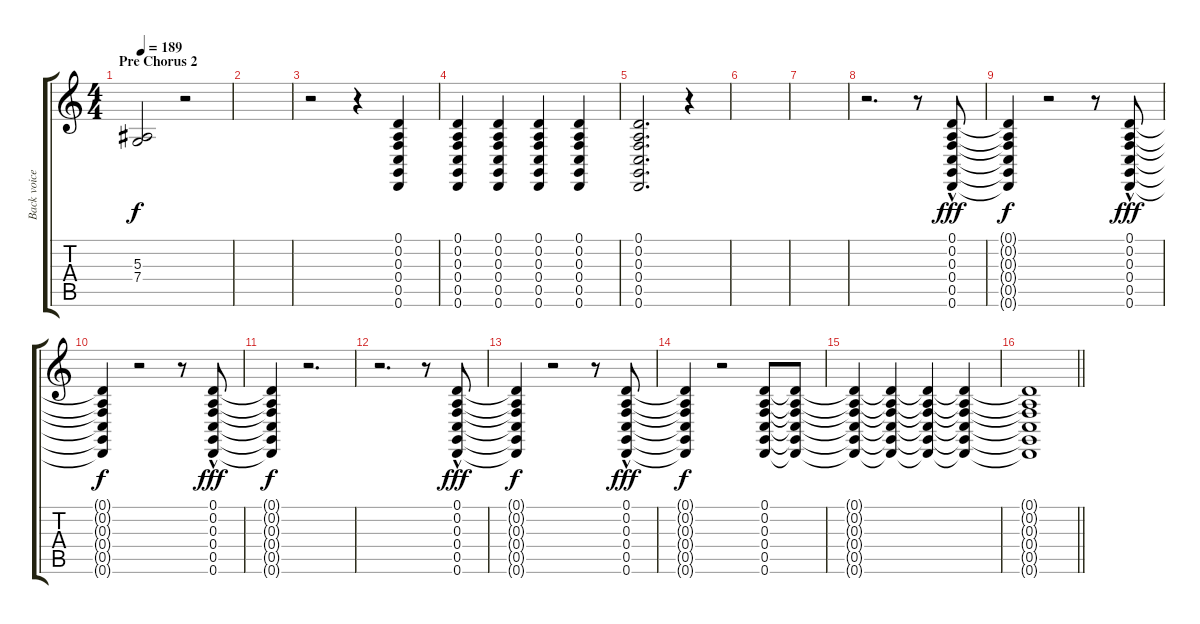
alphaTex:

\track ("Back voice" "Back voice") {instrument oboe}
\staff {score tabs}
\tuning (D4 A3 F3 C3 G2 D2) {hide}
\ts (4 4)
\section ("" "Pre Chorus 2")
\tempo 189
\clef g2
\ks c
(5.3 7.4).2{dy f} r.2 |
|
r.2{volume 16 instrument applause} r.4 (0.1 0.2 0.3 0.4 0.5 0.6).4 |
(0.1 0.2 0.3 0.4 0.5 0.6).4 (0.1 0.2 0.3 0.4 0.5 0.6).4 (0.1 0.2 0.3 0.4 0.5 0.6).4 (0.1 0.2 0.3 0.4 0.5 0.6).4 |
(0.1 0.2 0.3 0.4 0.5 0.6).2{d} r.4 |
|
|
r.2{d} r.8 (0.1{hac} 0.2{hac} 0.3{hac} 0.4{hac} 0.5{hac} 0.6{hac}).8{dy fff volume 16 instrument applause} |
(0.1{t} 0.2{t} 0.3{t} 0.4{t} 0.5{t} 0.6{t}).4{dy f} r.2 r.8 (0.1{hac} 0.2{hac} 0.3{hac} 0.4{hac} 0.5{hac} 0.6{hac}).8{dy fff volume 16 instrument applause} |
(0.1{t} 0.2{t} 0.3{t} 0.4{t} 0.5{t} 0.6{t}).4{dy f} r.2 r.8 (0.1{hac} 0.2{hac} 0.3{hac} 0.4{hac} 0.5{hac} 0.6{hac}).8{dy fff volume 16 instrument applause} |
(0.1{t} 0.2{t} 0.3{t} 0.4{t} 0.5{t} 0.6{t}).4{dy f} r.2{d} |
r.2{d} r.8 (0.1{hac} 0.2{hac} 0.3{hac} 0.4{hac} 0.5{hac} 0.6{hac}).8{dy fff volume 16 instrument applause} |
(0.1{t} 0.2{t} 0.3{t} 0.4{t} 0.5{t} 0.6{t}).4{dy f} r.2 r.8 (0.1{hac} 0.2{hac} 0.3{hac} 0.4{hac} 0.5{hac} 0.6{hac}).8{dy fff volume 16 instrument applause} |
(0.1{t} 0.2{t} 0.3{t} 0.4{t} 0.5{t} 0.6{t}).4{dy f} r.2 (0.1 0.2 0.3 0.4 0.5 0.6).8{volume 16 instrument applause} (0.1{t} 0.2{t} 0.3{t} 0.4{t} 0.5{t} 0.6{t}).8 |
(0.1{t} 0.2{t} 0.3{t} 0.4{t} 0.5{t} 0.6{t}).4 (0.1{t} 0.2{t} 0.3{t} 0.4{t} 0.5{t} 0.6{t}).4 (0.1{t} 0.2{t} 0.3{t} 0.4{t} 0.5{t} 0.6{t}).4 (0.1{t} 0.2{t} 0.3{t} 0.4{t} 0.5{t} 0.6{t}).4 |
\barLineRight lightlight
(0.1{t} 0.2{t} 0.3{t} 0.4{t} 0.5{t} 0.6{t}).1{volume 5}
